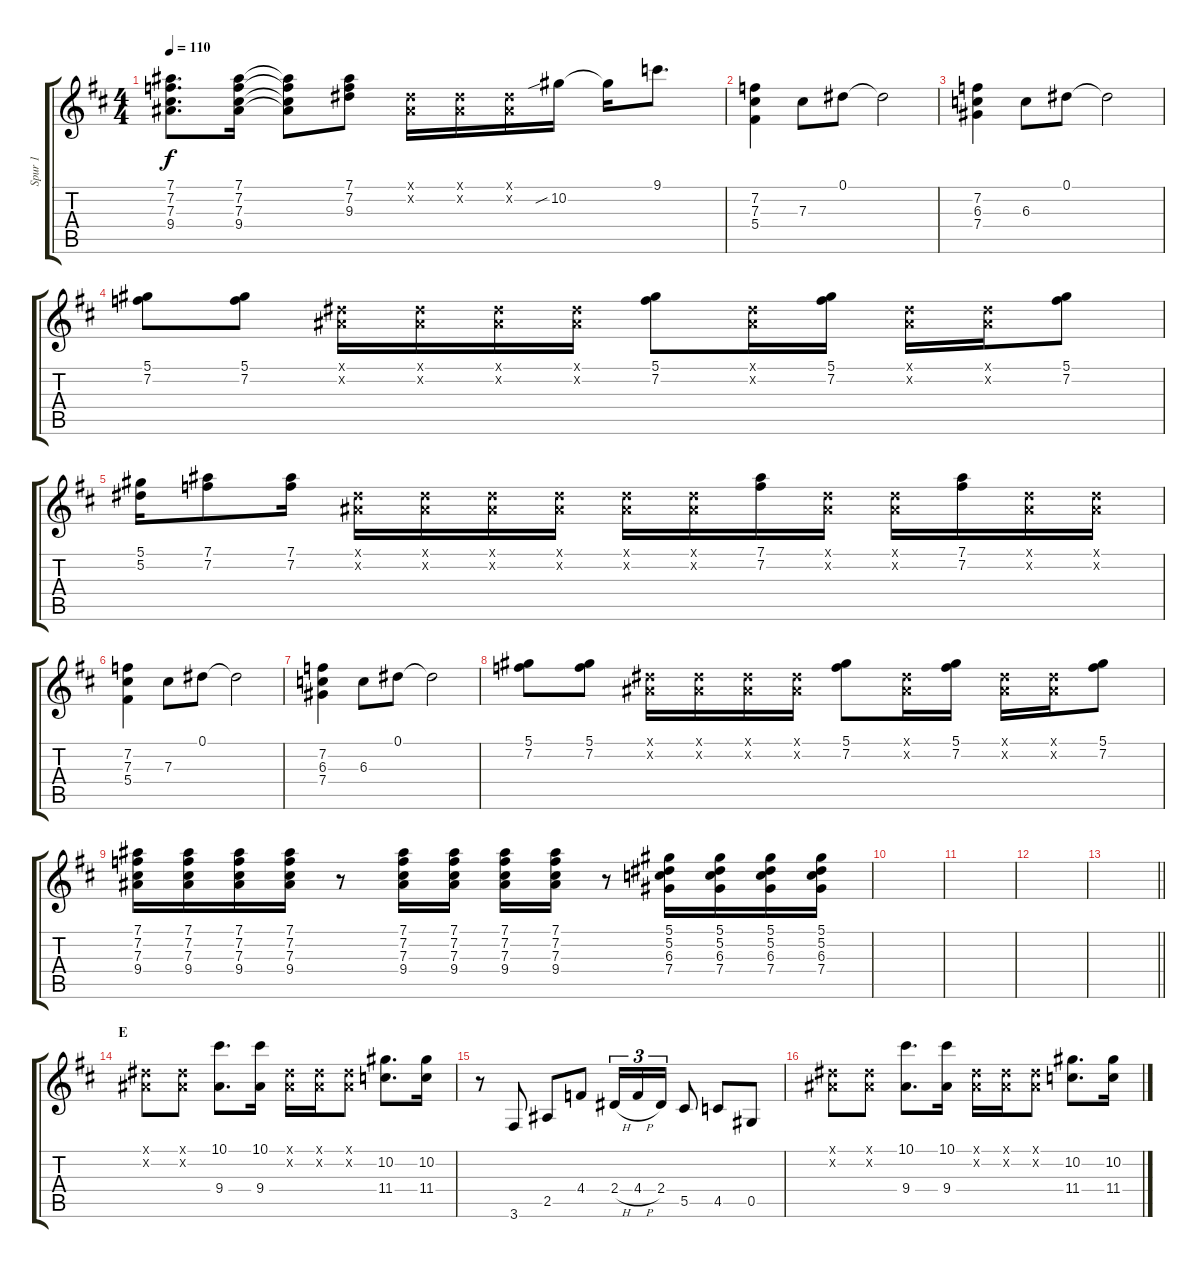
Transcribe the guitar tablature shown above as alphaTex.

\track ("Spur 1" "Spur 1") {instrument electricguitarclean}
\staff {score tabs}
\tuning (Eb4 Bb3 Gb3 Db3 Ab2 Eb2) {hide}
\ts (4 4)
\tempo 110
\clef g2
\ks d
(7.1 7.2 7.3 9.4).8{d dy f} (7.1 7.2 7.3 9.4).16 (7.1{t} 7.2{t} 7.3{t} 9.4{t}).8 (7.1 7.2 9.3).8 (0.1{x} 0.2{x}).16 (0.1{x} 0.2{x}).16 (0.1{x} 0.2{x}).16 10.2{sib}.16 10.2{t}.16 9.1.8{d} |
(7.2 7.3 5.4).4 7.3.8 0.1.8 0.1{t}.2 |
(7.2 6.3 7.4).4 6.3.8 0.1.8 0.1{t}.2 |
(5.1 7.2).8 (5.1 7.2).8 (0.1{x} 0.2{x}).16 (0.1{x} 0.2{x}).16 (0.1{x} 0.2{x}).16 (0.1{x} 0.2{x}).16 (5.1 7.2).8 (0.1{x} 0.2{x}).16 (5.1 7.2).16 (0.1{x} 0.2{x}).16 (0.1{x} 0.2{x}).16 (5.1 7.2).8 |
(5.1 5.2).16 (7.1 7.2).8 (7.1 7.2).16 (0.1{x} 0.2{x}).16 (0.1{x} 0.2{x}).16 (0.1{x} 0.2{x}).16 (0.1{x} 0.2{x}).16 (0.1{x} 0.2{x}).16 (0.1{x} 0.2{x}).16 (7.1 7.2).16 (0.1{x} 0.2{x}).16 (0.1{x} 0.2{x}).16 (7.1 7.2).16 (0.1{x} 0.2{x}).16 (0.1{x} 0.2{x}).16 |
(7.2 7.3 5.4).4 7.3.8 0.1.8 0.1{t}.2 |
(7.2 6.3 7.4).4 6.3.8 0.1.8 0.1{t}.2 |
(5.1 7.2).8 (5.1 7.2).8 (0.1{x} 0.2{x}).16 (0.1{x} 0.2{x}).16 (0.1{x} 0.2{x}).16 (0.1{x} 0.2{x}).16 (5.1 7.2).8 (0.1{x} 0.2{x}).16 (5.1 7.2).16 (0.1{x} 0.2{x}).16 (0.1{x} 0.2{x}).16 (5.1 7.2).8 |
(7.1 7.2 7.3 9.4).16 (7.1 7.2 7.3 9.4).16 (7.1 7.2 7.3 9.4).16 (7.1 7.2 7.3 9.4).16 r.8 (7.1 7.2 7.3 9.4).16 (7.1 7.2 7.3 9.4).16 (7.1 7.2 7.3 9.4).16 (7.1 7.2 7.3 9.4).16 r.8 (5.1 5.2 6.3 7.4).16 (5.1 5.2 6.3 7.4).16 (5.1 5.2 6.3 7.4).16 (5.1 5.2 6.3 7.4).16 |
|
|
|
\barLineRight lightlight
|
\section ("" "E")
(0.1{x} 0.2{x}).8{instrument distortionguitar} (0.1{x} 0.2{x}).8 (10.1 9.4).8{d} (10.1 9.4).16 (0.1{x} 0.2{x}).16 (0.1{x} 0.2{x}).16 (0.1{x} 0.2{x}).8 (10.2 11.4).8{d} (10.2 11.4).16 |
r.8 3.6.8 2.5.8 4.4.8 2.4{h}.16{tu (3 2)} 4.4{h}.16{tu (3 2)} 2.4.16{tu (3 2)} 5.5.8 4.5.8 0.5.8 |
(0.1{x} 0.2{x}).8 (0.1{x} 0.2{x}).8 (10.1 9.4).8{d} (10.1 9.4).16 (0.1{x} 0.2{x}).16 (0.1{x} 0.2{x}).16 (0.1{x} 0.2{x}).8 (10.2 11.4).8{d} (10.2 11.4).16
